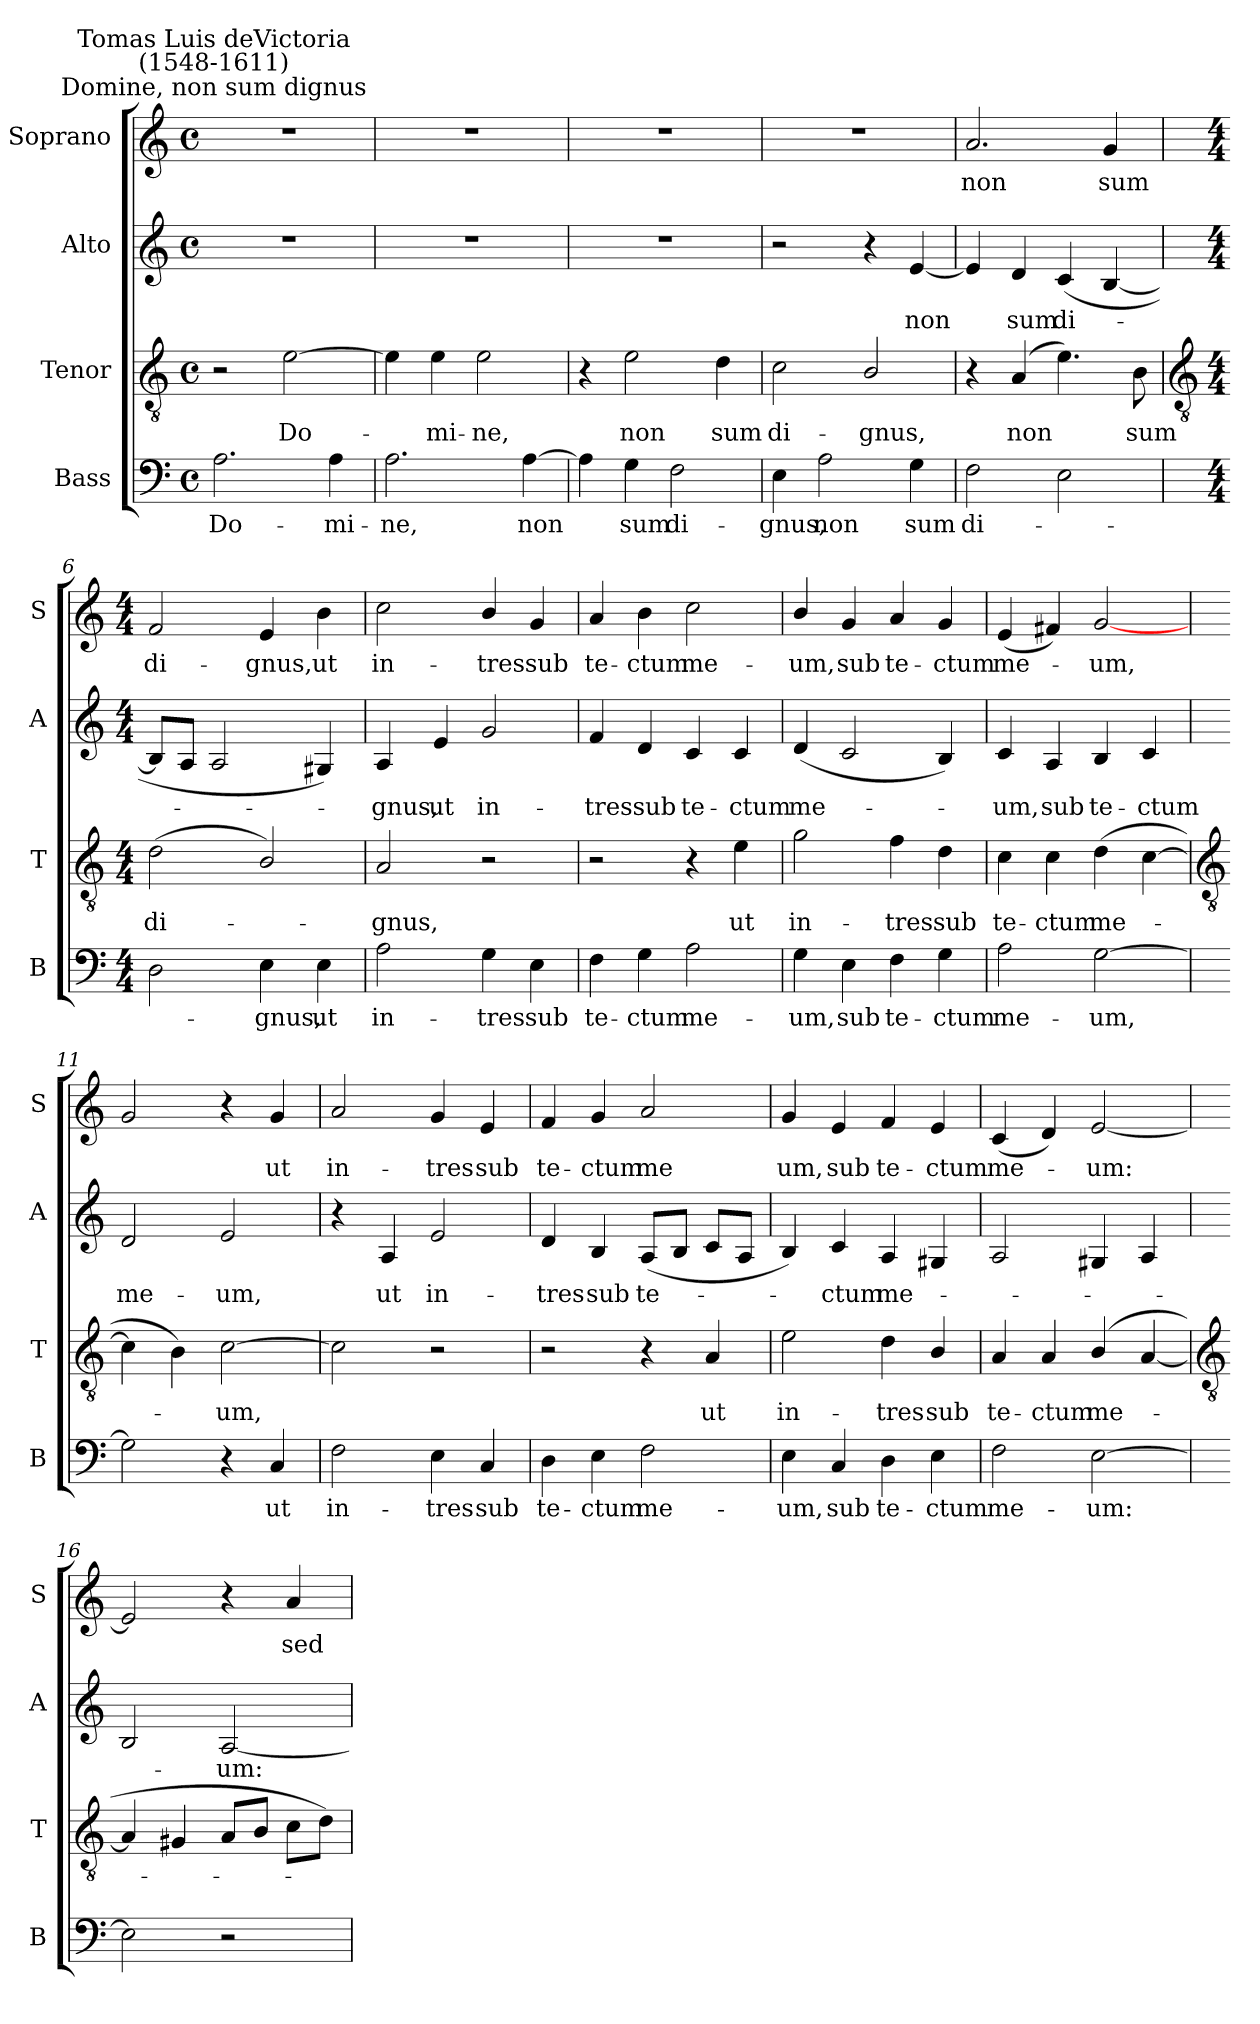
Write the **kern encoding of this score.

**kern	**text	**kern	**text	**kern	**text	**kern	**text
*part4	*part4	*part3	*part3	*part2	*part2	*part1	*part1
*staff4	*staff4	*staff3	*staff3	*staff2	*staff2	*staff1	*staff1
*I"Bass	*	*I"Tenor	*	*I"Alto	*	*I"Soprano	*
*I'B	*	*I'T	*	*I'A	*	*I'S	*
*clefF4	*	*clefGv2	*	*clefG2	*	*clefG2	*
*k[]	*	*k[]	*	*k[]	*	*k[]	*
*C:	*	*C:	*	*C:	*	*C:	*
*M4/4	*	*M4/4	*	*M4/4	*	*M4/4	*
*met(c)	*	*met(c)	*	*met(c)	*	*met(c)	*
=1	=1	=1	=1	=1	=1	=1	=1
!	!	!	!	!	!	!LO:TX:a:cj:t=Domine, non sum dignus	!
!	!	!	!	!	!	!LO:TX:a:cj:t=Tomas Luis deVictoria\n(1548-1611)	!
!	!LO:LY:b	!	!	!	!	!	!
2.A	Do-	2r	.	1r	.	1r	.
!	!	!	!LO:LY:b	!	!	!	!
.	.	[2e	Do-	.	.	.	.
!	!LO:LY:b	!	!	!	!	!	!
4A	-mi-	.	.	.	.	.	.
=2	=2	=2	=2	=2	=2	=2	=2
!	!LO:LY:b	!	!	!	!	!	!
2.A	-ne,	4e]	.	1r	.	1r	.
!	!	!	!LO:LY:b	!	!	!	!
.	.	4e	mi-	.	.	.	.
!	!	!	!LO:LY:b	!	!	!	!
.	.	2e	-ne,	.	.	.	.
!	!LO:LY:b	!	!	!	!	!	!
[4A	non	.	.	.	.	.	.
=3	=3	=3	=3	=3	=3	=3	=3
4A]	.	4r	.	1r	.	1r	.
!	!LO:LY:b	!	!LO:LY:b	!	!	!	!
4G	sum	2e	non	.	.	.	.
!	!LO:LY:b	!	!	!	!	!	!
2F	di-	.	.	.	.	.	.
!	!	!	!LO:LY:b	!	!	!	!
.	.	4d	sum	.	.	.	.
=4	=4	=4	=4	=4	=4	=4	=4
!	!LO:LY:b	!	!LO:LY:b	!	!	!	!
4E	-gnus,	2c	di-	2r	.	1r	.
!	!LO:LY:b	!	!	!	!	!	!
2A	non	.	.	.	.	.	.
!	!	!	!LO:LY:b	!	!	!	!
.	.	2B/	-gnus,	4r	.	.	.
!	!LO:LY:b	!	!	!	!LO:LY:b	!	!
4G	sum	.	.	[4e	non	.	.
=5	=5	=5	=5	=5	=5	=5	=5
!	!LO:LY:b	!	!	!	!	!	!LO:LY:b
2F	di-	4r	.	4e]	.	2.a	non
!	!	!	!LO:LY:b	!	!LO:LY:b	!	!
.	.	(<4A	non	4d	sum	.	.
!	!	!	!	!	!LO:LY:b	!	!
2E	.	4.e)	.	(<4c	di-	.	.
!	!	!	!	!	!	!	!LO:LY:b
.	.	.	.	[4B	.	4g	sum
!	!	!	!LO:LY:b	!	!	!	!
.	.	8B	sum	.	.	.	.
!!LO:LB:g=z
=6	=6	=6	=6	=6	=6	=6	=6
*	*	*clefGv2	*	*	*	*	*
*M4/4	*	*M4/4	*	*M4/4	*	*M4/4	*
!	!	!	!LO:LY:b	!	!	!	!LO:LY:b
2D	.	(<2d	di-	8BL]	.	2f	di-
.	.	.	.	8AJ	.	.	.
.	.	.	.	2A	.	.	.
!	!LO:LY:b	!	!	!	!	!	!LO:LY:b
4E	gnus,	2B/)	.	.	.	4e	-gnus,
!	!LO:LY:b	!	!	!	!	!	!LO:LY:b
4E	ut	.	.	4G#X)	.	4b	ut
=7	=7	=7	=7	=7	=7	=7	=7
!	!LO:LY:b	!	!LO:LY:b	!	!LO:LY:b	!	!LO:LY:b
2A	in-	2A	gnus,	4A	gnus,	2cc	in-
!	!	!	!	!	!LO:LY:b	!	!
.	.	.	.	4e	ut	.	.
!	!LO:LY:b	!	!	!	!LO:LY:b	!	!LO:LY:b
4G	-tres	2r	.	2g	in-	4b/	-tres
!	!LO:LY:b	!	!	!	!	!	!LO:LY:b
4E	sub	.	.	.	.	4g	sub
=8	=8	=8	=8	=8	=8	=8	=8
!	!LO:LY:b	!	!	!	!LO:LY:b	!	!LO:LY:b
4F	te-	2r	.	4f	-tres	4a	te-
!	!LO:LY:b	!	!	!	!LO:LY:b	!	!LO:LY:b
4G	-ctum	.	.	4d	sub	4b	-ctum
!	!LO:LY:b	!	!	!	!LO:LY:b	!	!LO:LY:b
2A	me-	4r	.	4c	te-	2cc	me-
!	!	!	!LO:LY:b	!	!LO:LY:b	!	!
.	.	4e	ut	4c	-ctum	.	.
=9	=9	=9	=9	=9	=9	=9	=9
!	!LO:LY:b	!	!LO:LY:b	!	!LO:LY:b	!	!LO:LY:b
4G	-um,	2g	in-	(<4d	me-	4b/	-um,
!	!LO:LY:b	!	!	!	!	!	!LO:LY:b
4E	sub	.	.	2c	.	4g	sub
!	!LO:LY:b	!	!LO:LY:b	!	!	!	!LO:LY:b
4F	te-	4f	-tres	.	.	4a	te-
!	!LO:LY:b	!	!LO:LY:b	!	!	!	!LO:LY:b
4G	-ctum	4d	sub	4B)	.	4g	-ctum
=10	=10	=10	=10	=10	=10	=10	=10
!	!LO:LY:b	!	!LO:LY:b	!	!LO:LY:b	!	!LO:LY:b
2A	me-	4c	te-	4c	um,	(<4e	me-
!	!	!	!LO:LY:b	!	!LO:LY:b	!	!
.	.	4c	-ctum	4A	sub	4f#X)	.
!	!LO:LY:b	!	!LO:LY:b	!	!LO:LY:b	!	!LO:LY:b
[2G	-um,	(>4d	me-	4B	te-	[2g	um,
!	!	!	!	!	!LO:LY:b	!	!
.	.	[4c	.	4c	-ctum	.	.
!!LO:LB:g=z
=11	=11	=11	=11	=11	=11	=11	=11
*	*	*clefGv2	*	*	*	*	*
!	!	!	!	!	!LO:LY:b	!	!
2G]	.	4c]	.	2d	me-	2g	.
.	.	4B)	.	.	.	.	.
!	!	!	!LO:LY:b	!	!LO:LY:b	!	!
4r	.	[2c	um,	2e	-um,	4r	.
!	!LO:LY:b	!	!	!	!	!	!LO:LY:b
4C	ut	.	.	.	.	4g	ut
=12	=12	=12	=12	=12	=12	=12	=12
!	!LO:LY:b	!	!	!	!	!	!LO:LY:b
2F	in-	2c]	.	4r	.	2a	in-
!	!	!	!	!	!LO:LY:b	!	!
.	.	.	.	4A	ut	.	.
!	!LO:LY:b	!	!	!	!LO:LY:b	!	!LO:LY:b
4E	-tres	2r	.	2e	in-	4g	-tres
!	!LO:LY:b	!	!	!	!	!	!LO:LY:b
4C	sub	.	.	.	.	4e	sub
=13	=13	=13	=13	=13	=13	=13	=13
!	!LO:LY:b	!	!	!	!LO:LY:b	!	!LO:LY:b
4D	te-	2r	.	4d	-tres	4f	te-
!	!LO:LY:b	!	!	!	!LO:LY:b	!	!LO:LY:b
4E	-ctum	.	.	4B	sub	4g	-ctum
!	!LO:LY:b	!	!	!	!LO:LY:b	!	!LO:LY:b
2F	me-	4r	.	(<8AL	te-	2a	me
.	.	.	.	8BJ	.	.	.
!	!	!	!LO:LY:b	!	!	!	!
.	.	4A	ut	8cL	.	.	.
.	.	.	.	8AJ	.	.	.
=14	=14	=14	=14	=14	=14	=14	=14
!	!LO:LY:b	!	!LO:LY:b	!	!	!	!LO:LY:b
4E	-um,	2e	in-	4B)	.	4g	um,
!	!LO:LY:b	!	!	!	!LO:LY:b	!	!LO:LY:b
4C	sub	.	.	4c	ctum	4e	sub
!	!LO:LY:b	!	!LO:LY:b	!	!LO:LY:b	!	!LO:LY:b
4D	te-	4d	-tres	4A	me-	4f	te-
!	!LO:LY:b	!	!LO:LY:b	!	!	!	!LO:LY:b
4E	-ctum	4B/	sub	4G#X	.	4e	-ctum
=15	=15	=15	=15	=15	=15	=15	=15
!	!LO:LY:b	!	!LO:LY:b	!	!	!	!LO:LY:b
2F	me-	4A	te-	2A	.	(<4c	me-
!	!	!	!LO:LY:b	!	!	!	!
.	.	4A	-ctum	.	.	4d)	.
!	!LO:LY:b	!	!LO:LY:b	!	!	!	!LO:LY:b
[2E	-um:	(>4B/	me-	4G#X	.	[2e	um:
.	.	[4A	.	4A	.	.	.
!!LO:LB:g=z
=16	=16	=16	=16	=16	=16	=16	=16
*	*	*clefGv2	*	*	*	*	*
2E]	.	4A]	.	2B	.	2e]	.
.	.	4G#X	.	.	.	.	.
!	!	!	!	!	!LO:LY:b	!	!
2r	.	8AL	.	[2A	um:	4r	.
.	.	8BJ	.	.	.	.	.
!	!	!	!	!	!	!	!LO:LY:b
.	.	8cL	.	.	.	4a	sed
.	.	8dJ)	.	.	.	.	.
=	=	=	=	=	=	=	=
*-	*-	*-	*-	*-	*-	*-	*-
